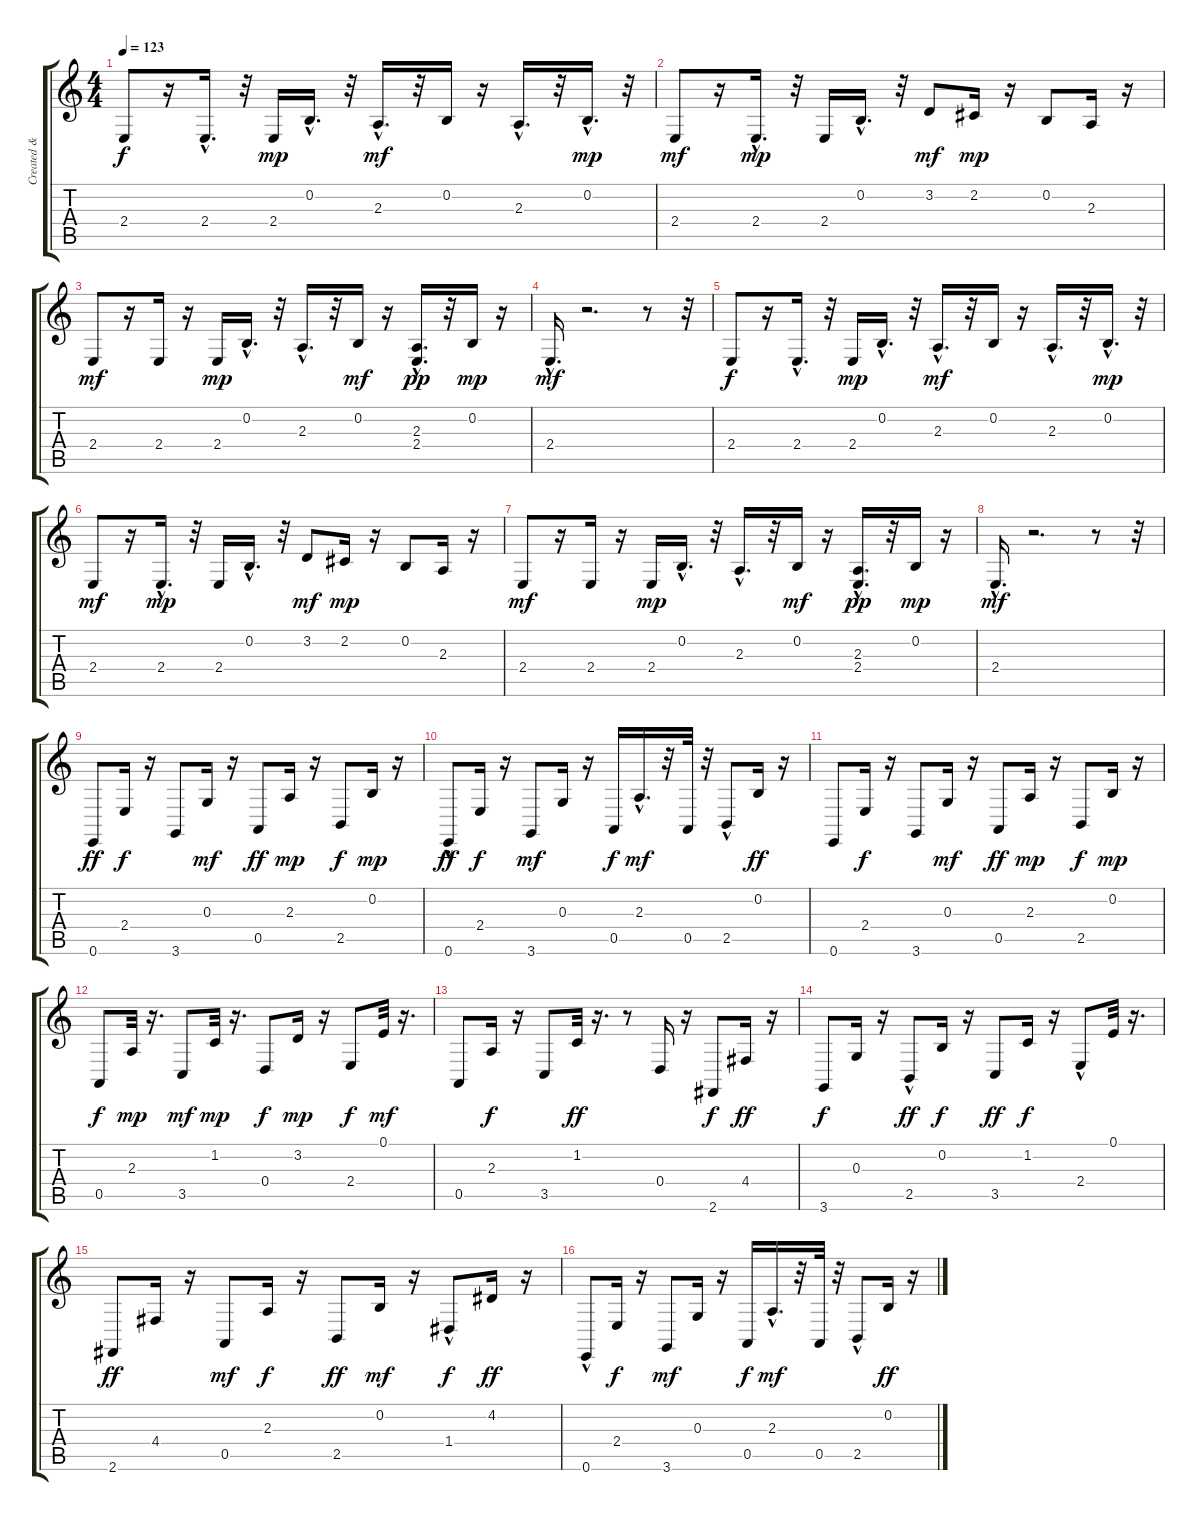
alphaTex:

\track ("Created &" "Created &") {instrument lead2sawtooth}
\staff {score tabs}
\tuning (E4 B3 G3 D3 A2 E2) {hide}
\ts (4 4)
\tempo 123
\clef g2
\ks c
2.4.8{dy f instrument lead2sawtooth} r.16 2.4{hac}.16{d} r.32 2.4.16{dy mp} 0.2{hac}.16{d} r.32 2.3{hac}.16{d dy mf} r.32 0.2.16 r.16 2.3{hac}.16{d} r.32 0.2{hac}.16{d dy mp} r.32 |
2.4.8{dy mf} r.16 2.4{hac}.16{d dy mp} r.32 2.4.16 0.2{hac}.16{d} r.32 3.2.8{dy mf} 2.2.16{dy mp} r.16 0.2.8 2.3.16 r.16 |
2.4.8{dy mf} r.16 2.4.16 r.16 2.4.16{dy mp} 0.2{hac}.16{d} r.32 2.3{hac}.16{d} r.32 0.2.16{dy mf} r.16 (2.3{hac} 2.4).16{d dy pp} r.32 0.2.16{dy mp} r.16 |
2.4{hac}.16{d dy mf} r.2{d} r.8 r.32 |
2.4.8{dy f} r.16 2.4{hac}.16{d} r.32 2.4.16{dy mp} 0.2{hac}.16{d} r.32 2.3{hac}.16{d dy mf} r.32 0.2.16 r.16 2.3{hac}.16{d} r.32 0.2{hac}.16{d dy mp} r.32 |
2.4.8{dy mf} r.16 2.4{hac}.16{d dy mp} r.32 2.4.16 0.2{hac}.16{d} r.32 3.2.8{dy mf} 2.2.16{dy mp} r.16 0.2.8 2.3.16 r.16 |
2.4.8{dy mf} r.16 2.4.16 r.16 2.4.16{dy mp} 0.2{hac}.16{d} r.32 2.3{hac}.16{d} r.32 0.2.16{dy mf} r.16 (2.3{hac} 2.4).16{d dy pp} r.32 0.2.16{dy mp} r.16 |
2.4{hac}.16{d dy mf} r.2{d} r.8 r.32 |
0.6.8{dy ff} 2.4.16{dy f} r.16 3.6.8 0.3.16{dy mf} r.16 0.5.8{dy ff} 2.3.16{dy mp} r.16 2.5.8{dy f} 0.2.16{dy mp} r.16 |
0.6{hac}.8{dy ff} 2.4.16{dy f} r.16 3.6.8{dy mf} 0.3.16 r.16 0.5.16{dy f} 2.3{hac}.16{d dy mf} r.32 0.5.32 r.32 2.5{hac}.8 0.2.16{dy ff} r.16 |
0.6.8 2.4.16{dy f} r.16 3.6.8 0.3.16{dy mf} r.16 0.5.8{dy ff} 2.3.16{dy mp} r.16 2.5.8{dy f} 0.2.16{dy mp} r.16 |
0.5.8{dy f} 2.3.32{dy mp} r.16{d} 3.5.8{dy mf} 1.2.32{dy mp} r.16{d} 0.4.8{dy f} 3.2.16{dy mp} r.16 2.4.8{dy f} 0.1.32{dy mf} r.16{d} |
0.5.8 2.3.16{dy f} r.16 3.5.8 1.2.32{dy ff} r.16{d} r.8 0.4.16 r.16 2.6.8{dy f} 4.4.16{dy ff} r.16 |
3.6.8{dy f} 0.3.16 r.16 2.5{hac}.8{dy ff} 0.2.16{dy f} r.16 3.5.8{dy ff} 1.2.16{dy f} r.16 2.4{hac}.8 0.1.32 r.16{d} |
2.6.8{dy ff} 4.4.16 r.16 0.5.8{dy mf} 2.3.16{dy f} r.16 2.5.8{dy ff} 0.2.16{dy mf} r.16 1.4{hac}.8{dy f} 4.2.16{dy ff} r.16 |
0.6{hac}.8 2.4.16{dy f} r.16 3.6.8{dy mf} 0.3.16 r.16 0.5.16{dy f} 2.3{hac}.16{d dy mf} r.32 0.5.32 r.32 2.5{hac}.8 0.2.16{dy ff} r.16
